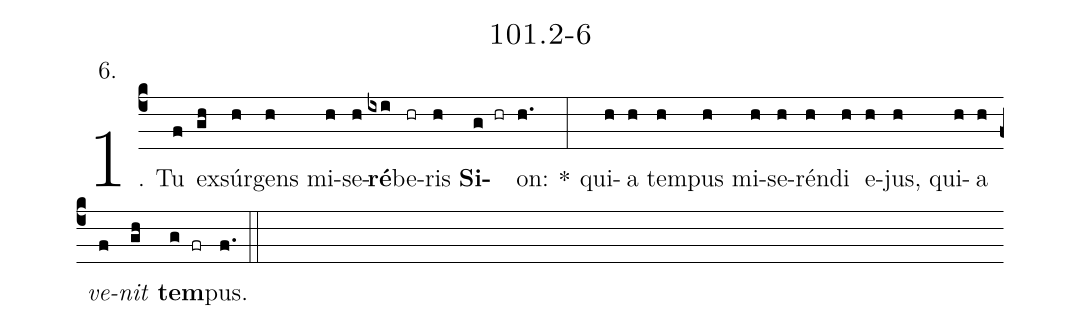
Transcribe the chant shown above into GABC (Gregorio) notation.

name: 101.2-6;
annotation: 6.;
%%
(c4)1. Tu(f) ex(gh)súr(h)gens(h) mi(h)se(h)<b>ré</b>(ixi)be(hr)ris(h) <b>Si</b>(g hr)on:(h.) *(:) qui(h)a(h) tem(h)pus(h) mi(h)se(h)rén(h)di(h) e(h)jus,(h) qui(h)a(h) <i>ve</i>(f)<i>nit</i>(gh) <b>tem</b>(g fr)pus.(f.) (::)


%E(h) u(h) o(f) u(gh) a(g) e.(f.) (::)
